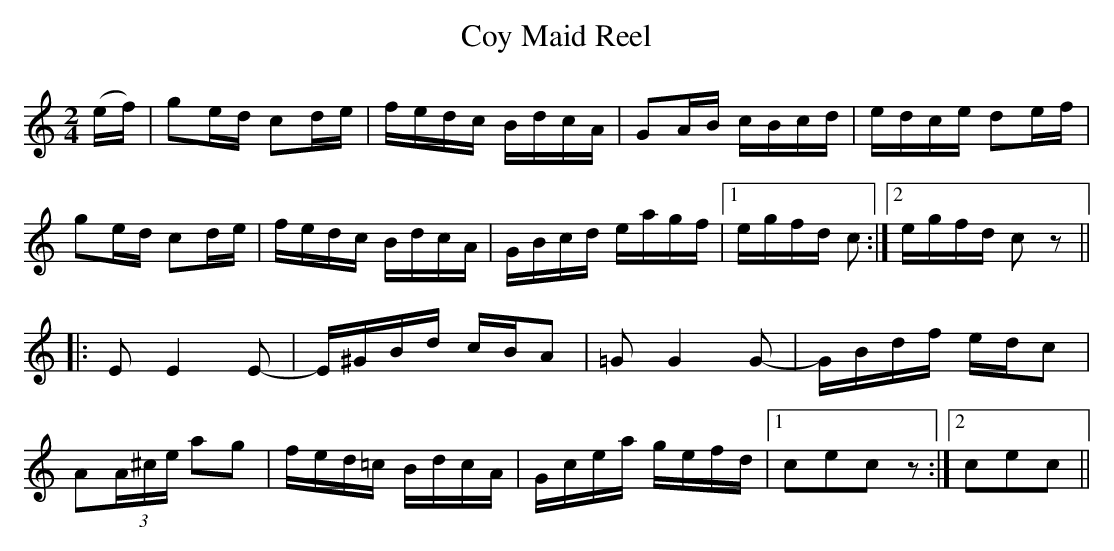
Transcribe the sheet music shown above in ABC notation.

X:1
T:Coy Maid Reel
M:2/4
L:1/8
K:C
(e/f/)|ge/d/ cd/e/|f/e/d/c/ B/d/c/A/|GA/B/ c/B/c/d/|e/d/c/e/ de/f/|
ge/d/ cd/e/|f/e/d/c/ B/d/c/A/|G/B/c/d/ e/a/g/f/|1 e/g/f/d/ c:|2 e/g/f/d/ cz||
|:E E2E-|E/^G/B/d/ c/B/A|=G G2 G-|G/B/d/f/ e/d/c|
A(3A/^c/e/ ag|f/e/d/=c/ B/d/c/A/|G/c/e/a/ g/e/f/d/|1 cecz:|2 cec||
